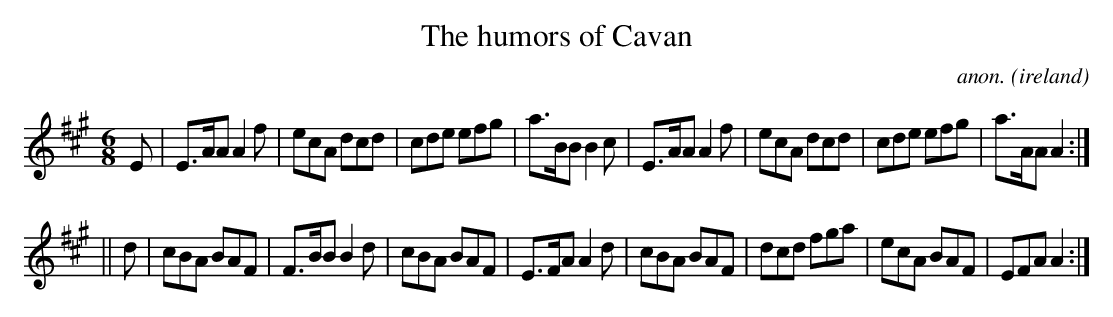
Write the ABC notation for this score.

X:1
T:The humors of Cavan
O:ireland
C:anon.
M:6/8
L:1/8
K:A
E|E>AA A2f|ecA dcd|cde efg|a>BB B2c|E>AA A2f|ecA dcd|cde efg|a>AA A2:|
||d|cBA BAF|F>BB B2d|cBA BAF|E>FA A2d|cBA BAF|dcd fga|ecA BAF|EFA A2:|
